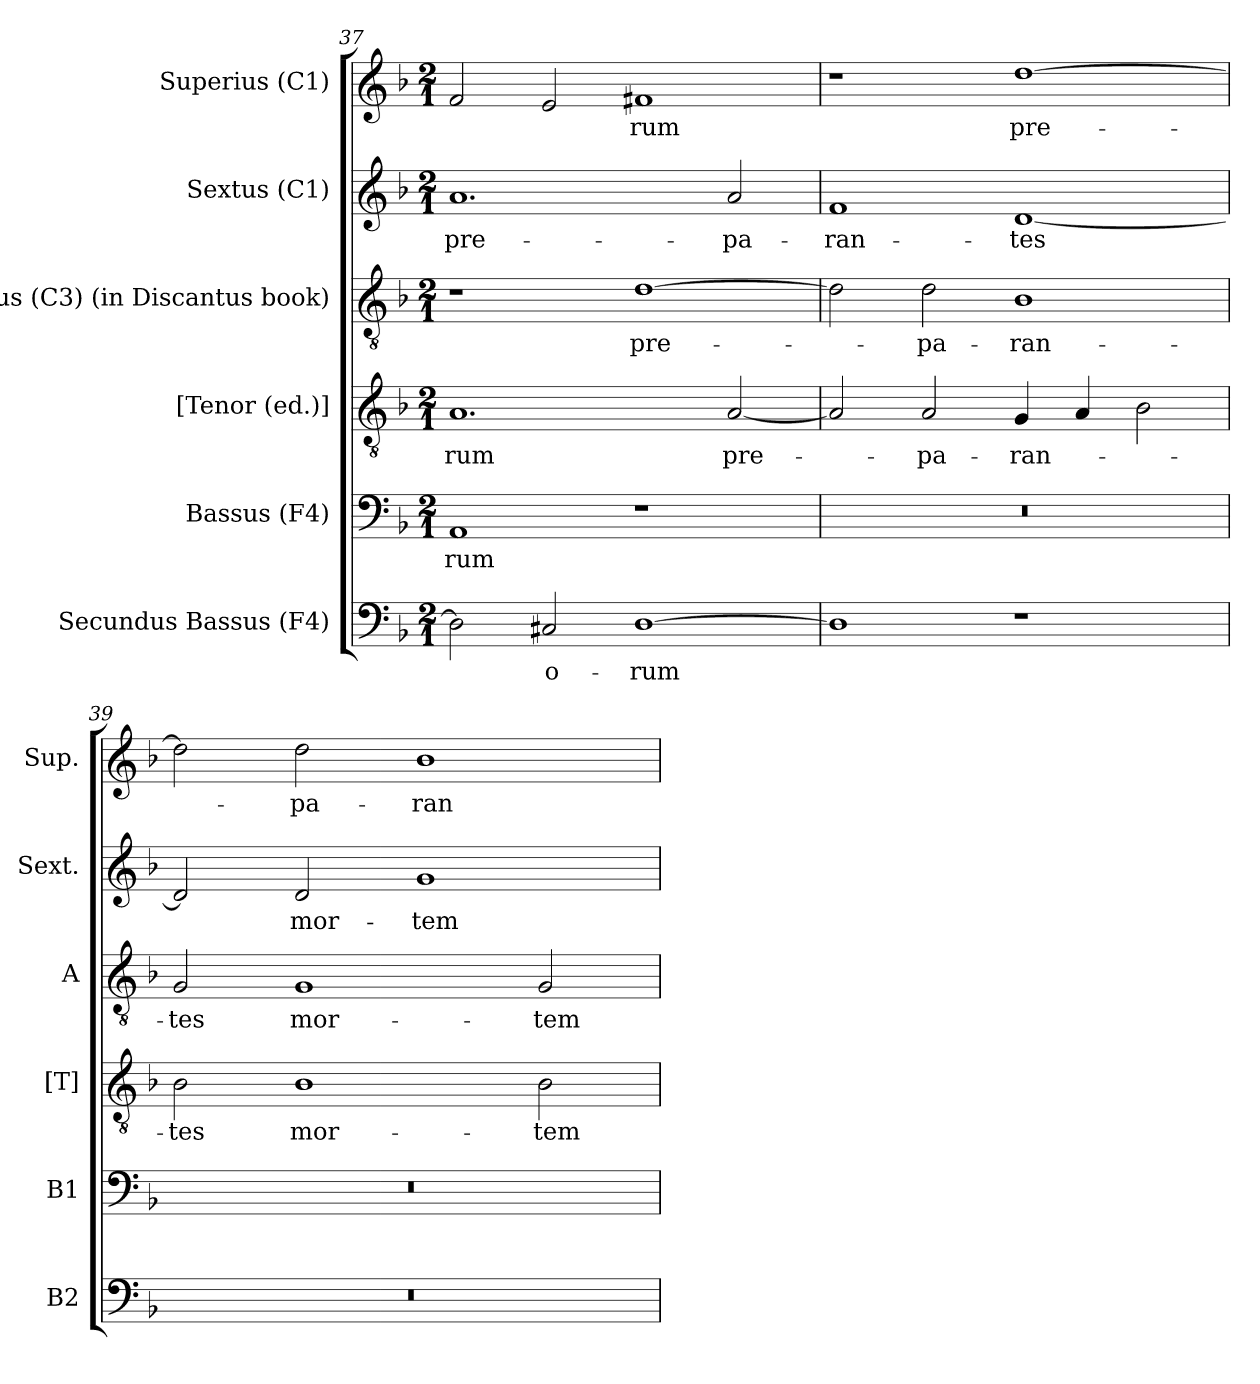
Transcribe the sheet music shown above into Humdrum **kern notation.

**kern	**text	**kern	**text	**kern	**text	**kern	**text	**kern	**text	**kern	**text
*part6	*part6	*part5	*part5	*part4	*part4	*part3	*part3	*part2	*part2	*part1	*part1
*staff6	*staff6	*staff5	*staff5	*staff4	*staff4	*staff3	*staff3	*staff2	*staff2	*staff1	*staff1
*I"Secundus Bassus (F4)	*	*I"Bassus (F4)	*	*I"[Tenor (ed.)]	*	*I"Altus (C3) (in Discantus book)	*	*I"Sextus (C1)	*	*I"Superius (C1)	*
*I'B2	*	*I'B1	*	*I'[T]	*	*I'A	*	*I'Sext.	*	*I'Sup.	*
*clefF4	*	*clefF4	*	*clefGv2	*	*clefGv2	*	*clefG2	*	*clefG2	*
*	*	*	*	*ITrd7c12	*	*	*	*	*	*	*
*k[b-]	*	*k[b-]	*	*k[b-]	*	*k[b-]	*	*k[b-]	*	*k[b-]	*
*F:	*	*F:	*	*F:	*	*F:	*	*F:	*	*F:	*
*M2/1	*	*M2/1	*	*M2/1	*	*M2/1	*	*M2/1	*	*M2/1	*
=37	=37	=37	=37	=37	=37	=37	=37	=37	=37	=37	=37
!	!	!	!LO:LY:b:color=#000000	!	!	!	!	!	!	!	!
!	!	!	!	!	!LO:LY:b:color=#000000	!	!	!	!	!	!
!	!	!	!	!	!	!	!	!	!LO:LY:b:color=#000000	!	!
2Di\]	.	1AAi	-rum	1.AAi	-rum	1r	.	1.ai	pre-	2fi/	.
!	!LO:LY:b:color=#000000	!	!	!	!	!	!	!	!	!	!
2C#Xi/	-o-	.	.	.	.	.	.	.	.	2ei/	.
!	!LO:LY:b:color=#000000	!	!	!	!	!	!	!	!	!	!
!	!	!	!	!	!	!	!LO:LY:b:color=#000000	!	!	!	!
!	!	!	!	!	!	!	!	!	!	!	!LO:LY:b:color=#000000
[1Di	-rum	1r	.	.	.	[1di	pre-	.	.	1f#Xi	-rum
!	!	!	!	!	!LO:LY:b:color=#000000	!	!	!	!	!	!
!	!	!	!	!	!	!	!	!	!LO:LY:b:color=#000000	!	!
.	.	.	.	[2AAi/	pre-	.	.	2ai/	-pa-	.	.
=38	=38	=38	=38	=38	=38	=38	=38	=38	=38	=38	=38
!	!	!LO:N:vis=1	!	!	!	!	!	!	!	!	!
!	!	!	!	!	!	!	!	!	!LO:LY:b:color=#000000	!	!
1Di]	.	0r	.	2AAi/]	.	2di\]	.	1fi	-ran-	1r	.
!	!	!	!	!	!LO:LY:b:color=#000000	!	!	!	!	!	!
!	!	!	!	!	!	!	!LO:LY:b:color=#000000	!	!	!	!
.	.	.	.	2AAi/	-pa-	2di\	-pa-	.	.	.	.
!	!	!	!	!	!LO:LY:b:color=#000000	!	!	!	!	!	!
!	!	!	!	!	!	!	!LO:LY:b:color=#000000	!	!	!	!
!	!	!	!	!	!	!	!	!	!LO:LY:b:color=#000000	!	!
!	!	!	!	!	!	!	!	!	!	!	!LO:LY:b:color=#000000
1r	.	.	.	4GGi/	-ran-	1B-i	-ran-	[1di	-tes	[1ddi	pre-
.	.	.	.	4AAi/	.	.	.	.	.	.	.
.	.	.	.	2BB-i\	.	.	.	.	.	.	.
=39	=39	=39	=39	=39	=39	=39	=39	=39	=39	=39	=39
!LO:N:vis=1	!	!LO:N:vis=1	!	!	!	!	!	!	!	!	!
!	!	!	!	!	!LO:LY:b:color=#000000	!	!	!	!	!	!
!	!	!	!	!	!	!	!LO:LY:b:color=#000000	!	!	!	!
0r	.	0r	.	2BB-i\	-tes	2Gi/	-tes	2di/]	.	2ddi\]	.
!	!	!	!	!	!LO:LY:b:color=#000000	!	!	!	!	!	!
!	!	!	!	!	!	!	!LO:LY:b:color=#000000	!	!	!	!
!	!	!	!	!	!	!	!	!	!LO:LY:b:color=#000000	!	!
!	!	!	!	!	!	!	!	!	!	!	!LO:LY:b:color=#000000
.	.	.	.	1BB-i	mor-	1Gi	mor-	2di/	mor-	2ddi\	-pa-
!	!	!	!	!	!	!	!	!	!LO:LY:b:color=#000000	!	!
!	!	!	!	!	!	!	!	!	!	!	!LO:LY:b:color=#000000
.	.	.	.	.	.	.	.	1gi	-tem	1b-i	-ran-
!	!	!	!	!	!LO:LY:b:color=#000000	!	!	!	!	!	!
!	!	!	!	!	!	!	!LO:LY:b:color=#000000	!	!	!	!
.	.	.	.	2BB-i\	-tem	2Gi/	-tem	.	.	.	.
=	=	=	=	=	=	=	=	=	=	=	=
*-	*-	*-	*-	*-	*-	*-	*-	*-	*-	*-	*-
